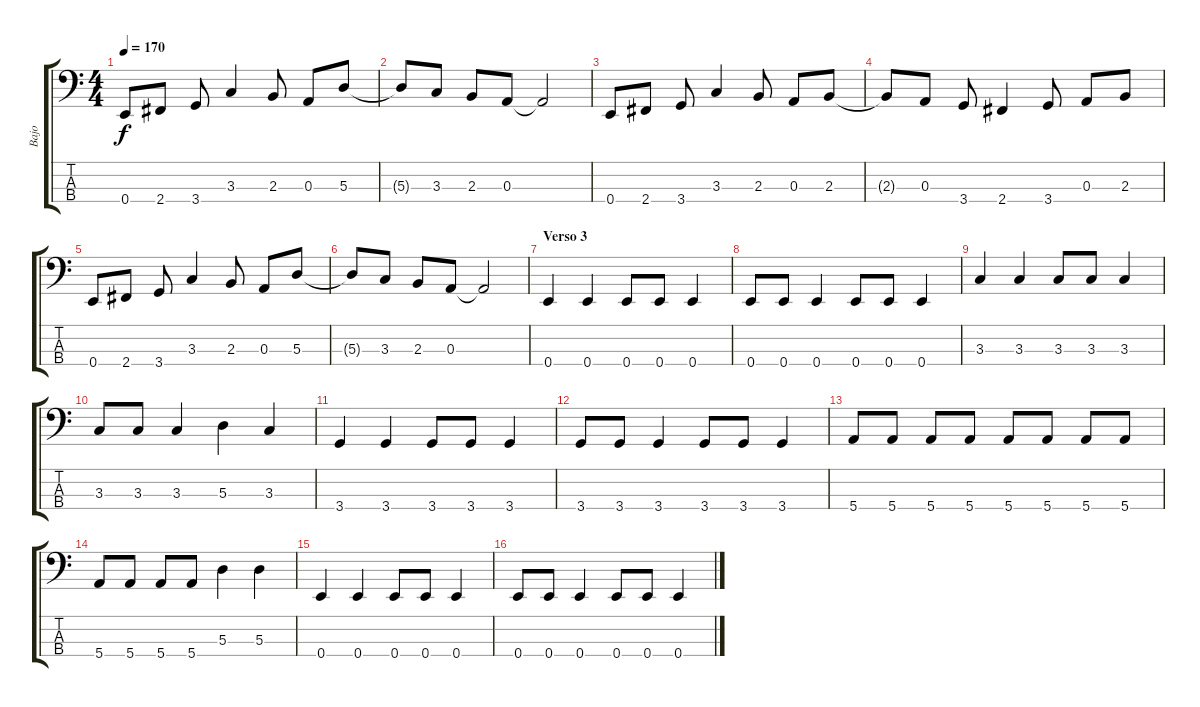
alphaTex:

\track ("Bajo" "Bajo") {instrument electricbasspick}
\staff {score tabs}
\tuning (G2 D2 A1 E1) {hide}
\ts (4 4)
\tempo 170
\clef f4
\ks c
0.4.8{dy f} 2.4.8 3.4.8 3.3.4 2.3.8 0.3.8 5.3.8 |
5.3{t}.8 3.3.8 2.3.8 0.3.8 0.3{t}.2 |
0.4.8 2.4.8 3.4.8 3.3.4 2.3.8 0.3.8 2.3.8 |
2.3{t}.8 0.3.8 3.4.8 2.4.4 3.4.8 0.3.8 2.3.8 |
0.4.8 2.4.8 3.4.8 3.3.4 2.3.8 0.3.8 5.3.8 |
5.3{t}.8 3.3.8 2.3.8 0.3.8 0.3{t}.2 |
\section ("" "Verso 3")
0.4.4 0.4.4 0.4.8 0.4.8 0.4.4 |
0.4.8 0.4.8 0.4.4 0.4.8 0.4.8 0.4.4 |
3.3.4 3.3.4 3.3.8 3.3.8 3.3.4 |
3.3.8 3.3.8 3.3.4 5.3.4 3.3.4 |
3.4.4 3.4.4 3.4.8 3.4.8 3.4.4 |
3.4.8 3.4.8 3.4.4 3.4.8 3.4.8 3.4.4 |
5.4.8 5.4.8 5.4.8 5.4.8 5.4.8 5.4.8 5.4.8 5.4.8 |
5.4.8 5.4.8 5.4.8 5.4.8 5.3.4 5.3.4 |
0.4.4 0.4.4 0.4.8 0.4.8 0.4.4 |
0.4.8 0.4.8 0.4.4 0.4.8 0.4.8 0.4.4
